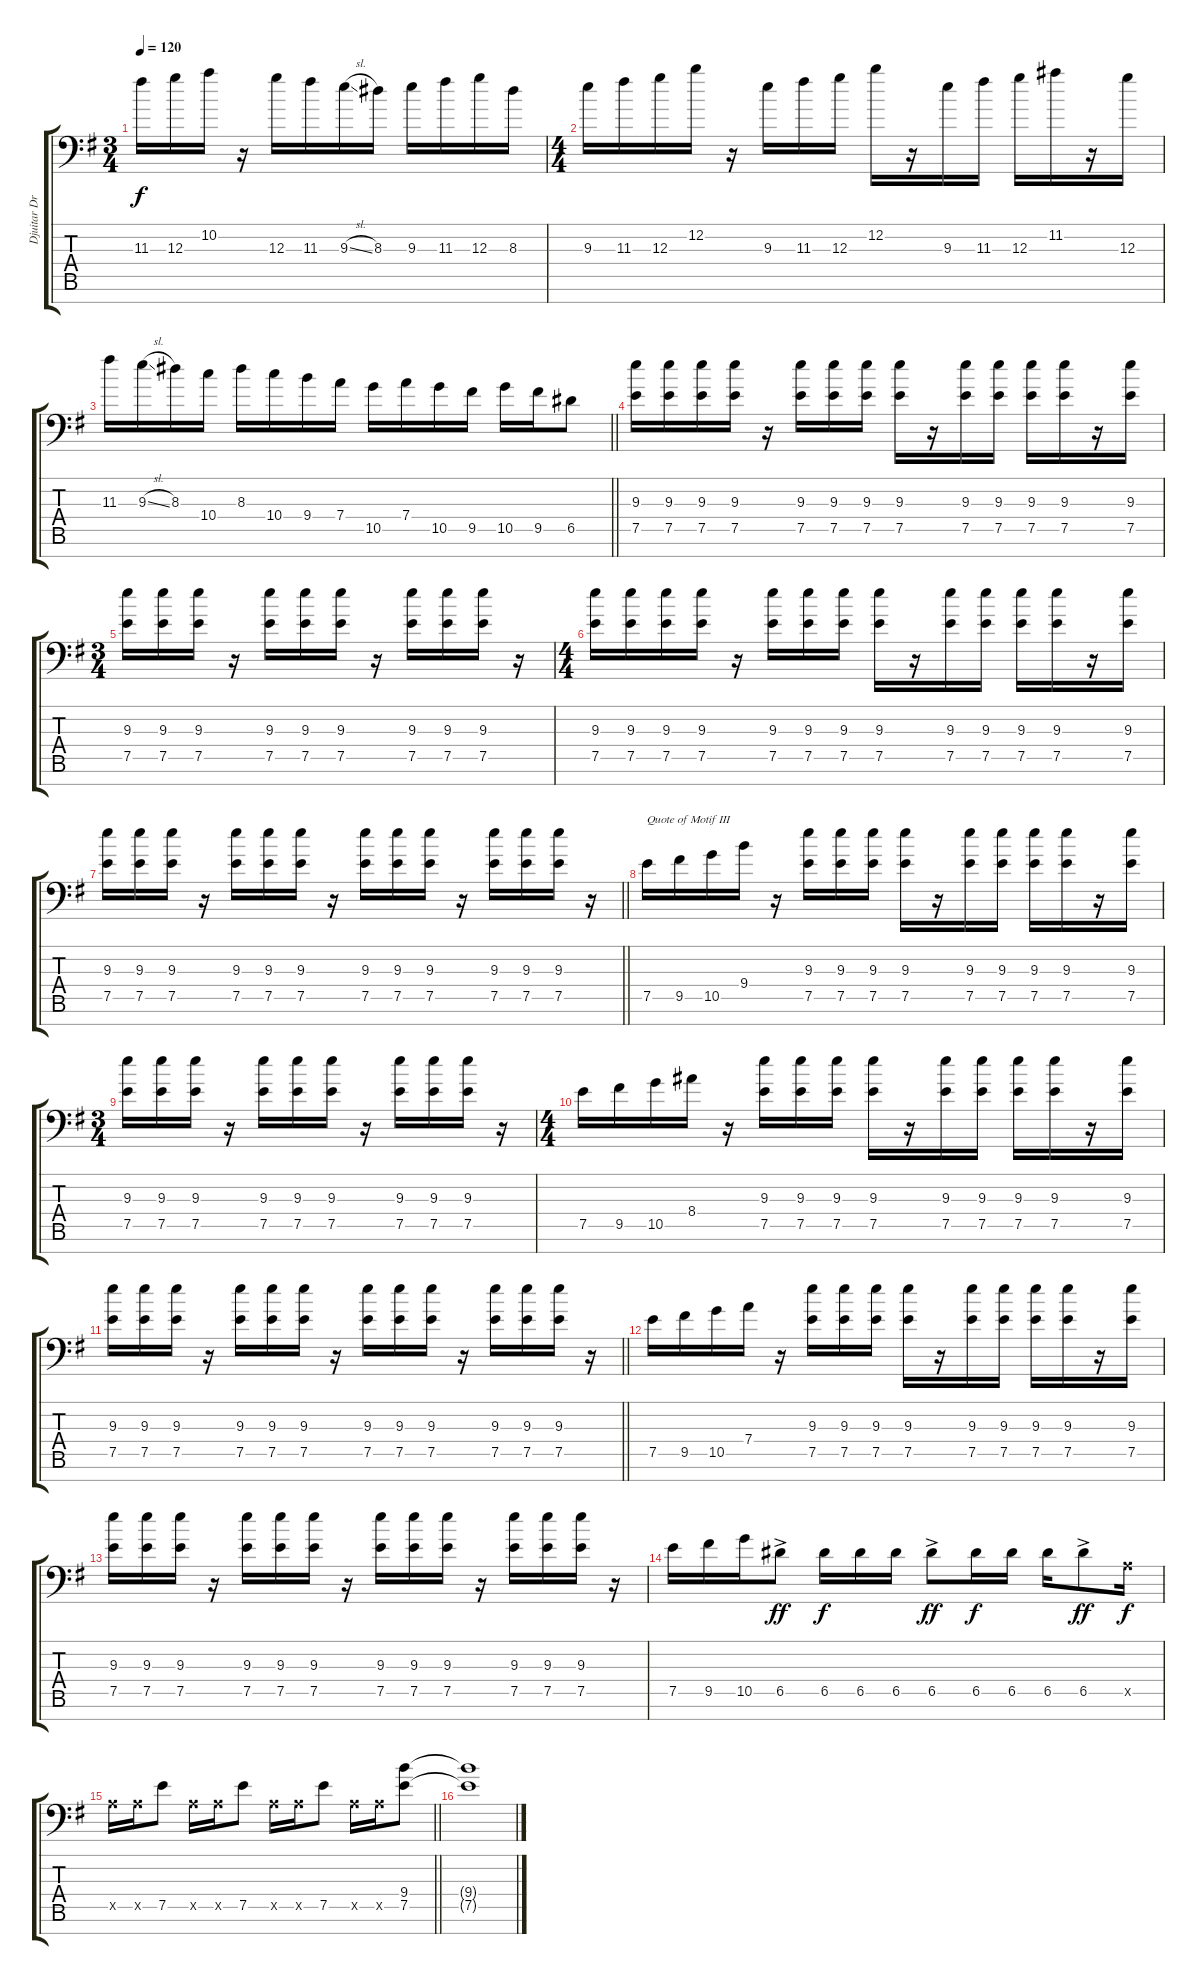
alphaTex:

\track ("Djuitar Dropped A" "Djuitar Dr") {instrument distortionguitar}
\staff {score tabs}
\tuning (E4 B3 G3 D3 A2 E2 A1) {hide}
\ts (3 4)
\tempo 120
\clef f4
\ks eminor
11.3.16{dy f} 12.3.16 10.2.16 r.16 12.3.16 11.3.16 9.3{sl}.16 8.3.16 9.3.16 11.3.16 12.3.16 8.3.16 |
\ts (4 4)
9.3.16 11.3.16 12.3.16 12.2.16 r.16 9.3.16 11.3.16 12.3.16 12.2.16 r.16 9.3.16 11.3.16 12.3.16 11.2.16 r.16 12.3.16 |
\barLineRight lightlight
11.3.16 9.3{sl}.16 8.3.16 10.4.16 8.3.16 10.4.16 9.4.16 7.4.16 10.5.16 7.4.16 10.5.16 9.5.16 10.5.16 9.5.16 6.5.8 |
\section ("" "")
(9.3 7.5).16 (9.3 7.5).16 (9.3 7.5).16 (9.3 7.5).16 r.16 (9.3 7.5).16 (9.3 7.5).16 (9.3 7.5).16 (9.3 7.5).16 r.16 (9.3 7.5).16 (9.3 7.5).16 (9.3 7.5).16 (9.3 7.5).16 r.16 (9.3 7.5).16 |
\ts (3 4)
(9.3 7.5).16 (9.3 7.5).16 (9.3 7.5).16 r.16 (9.3 7.5).16 (9.3 7.5).16 (9.3 7.5).16 r.16 (9.3 7.5).16 (9.3 7.5).16 (9.3 7.5).16 r.16 |
\ts (4 4)
(9.3 7.5).16 (9.3 7.5).16 (9.3 7.5).16 (9.3 7.5).16 r.16 (9.3 7.5).16 (9.3 7.5).16 (9.3 7.5).16 (9.3 7.5).16 r.16 (9.3 7.5).16 (9.3 7.5).16 (9.3 7.5).16 (9.3 7.5).16 r.16 (9.3 7.5).16 |
\barLineRight lightlight
(9.3 7.5).16 (9.3 7.5).16 (9.3 7.5).16 r.16 (9.3 7.5).16 (9.3 7.5).16 (9.3 7.5).16 r.16 (9.3 7.5).16 (9.3 7.5).16 (9.3 7.5).16 r.16 (9.3 7.5).16 (9.3 7.5).16 (9.3 7.5).16 r.16 |
7.5.16{txt "Quote of Motif III"} 9.5.16 10.5.16 9.4.16 r.16 (9.3 7.5).16 (9.3 7.5).16 (9.3 7.5).16 (9.3 7.5).16 r.16 (9.3 7.5).16 (9.3 7.5).16 (9.3 7.5).16 (9.3 7.5).16 r.16 (9.3 7.5).16 |
\ts (3 4)
(9.3 7.5).16 (9.3 7.5).16 (9.3 7.5).16 r.16 (9.3 7.5).16 (9.3 7.5).16 (9.3 7.5).16 r.16 (9.3 7.5).16 (9.3 7.5).16 (9.3 7.5).16 r.16 |
\ts (4 4)
7.5.16 9.5.16 10.5.16 8.4.16 r.16 (9.3 7.5).16 (9.3 7.5).16 (9.3 7.5).16 (9.3 7.5).16 r.16 (9.3 7.5).16 (9.3 7.5).16 (9.3 7.5).16 (9.3 7.5).16 r.16 (9.3 7.5).16 |
\barLineRight lightlight
(9.3 7.5).16 (9.3 7.5).16 (9.3 7.5).16 r.16 (9.3 7.5).16 (9.3 7.5).16 (9.3 7.5).16 r.16 (9.3 7.5).16 (9.3 7.5).16 (9.3 7.5).16 r.16 (9.3 7.5).16 (9.3 7.5).16 (9.3 7.5).16 r.16 |
7.5.16 9.5.16 10.5.16 7.4.16 r.16 (9.3 7.5).16 (9.3 7.5).16 (9.3 7.5).16 (9.3 7.5).16 r.16 (9.3 7.5).16 (9.3 7.5).16 (9.3 7.5).16 (9.3 7.5).16 r.16 (9.3 7.5).16 |
(9.3 7.5).16 (9.3 7.5).16 (9.3 7.5).16 r.16 (9.3 7.5).16 (9.3 7.5).16 (9.3 7.5).16 r.16 (9.3 7.5).16 (9.3 7.5).16 (9.3 7.5).16 r.16 (9.3 7.5).16 (9.3 7.5).16 (9.3 7.5).16 r.16 |
7.5.16 9.5.16 10.5.16 6.5{ac}.8{dy ff} 6.5.16{dy f} 6.5.16 6.5.16 6.5{ac}.8{dy ff} 6.5.16{dy f} 6.5.16 6.5.16 6.5{ac}.8{dy ff} 0.5{x}.16{dy f} |
\barLineRight lightlight
0.5{x}.16 0.5{x}.16 7.5.8 0.5{x}.16 0.5{x}.16 7.5.8 0.5{x}.16 0.5{x}.16 7.5.8 0.5{x}.16 0.5{x}.16 (9.4 7.5).8 |
\section ("" "")
(9.4{t} 7.5{t}).1
